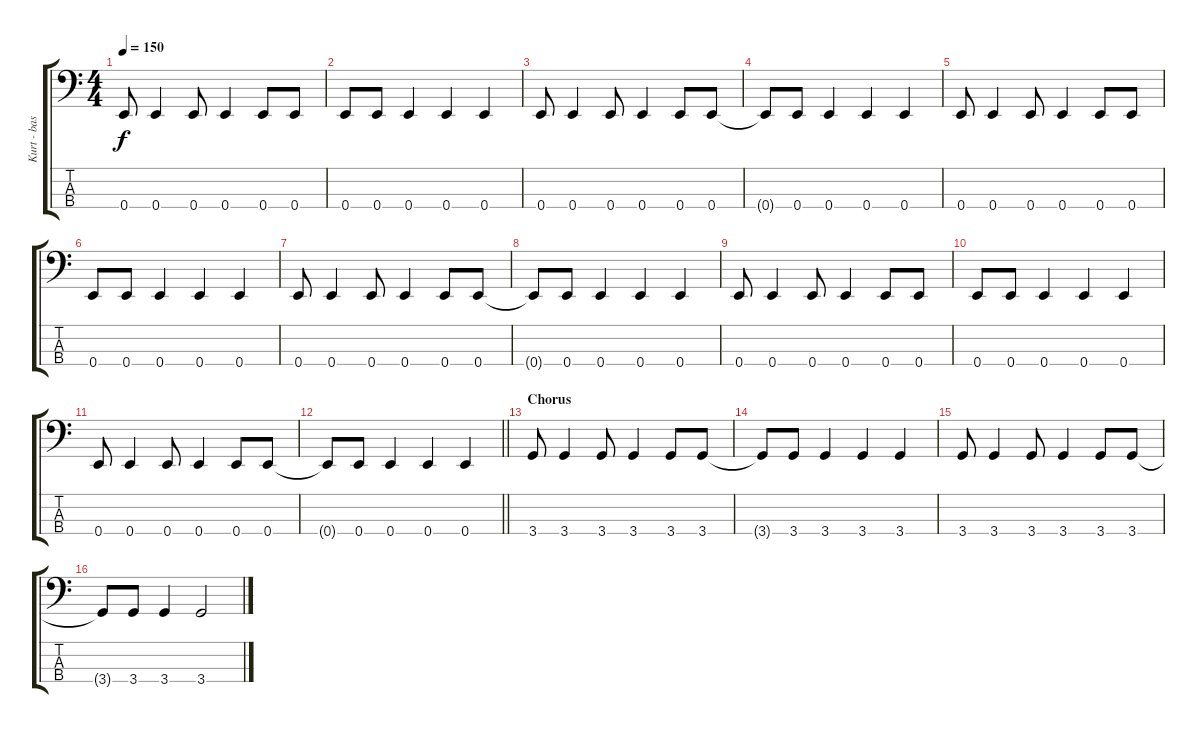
\track ("Kurt - bass" "Kurt - bas") {instrument electricbasspick}
\staff {score tabs}
\tuning (G2 D2 A1 E1) {hide}
\ts (4 4)
\tempo 150
\clef f4
\ks c
0.4.8{dy f} 0.4.4 0.4.8 0.4.4 0.4.8 0.4.8 |
0.4.8 0.4.8 0.4.4 0.4.4 0.4.4 |
0.4.8 0.4.4 0.4.8 0.4.4 0.4.8 0.4.8 |
0.4{t}.8 0.4.8 0.4.4 0.4.4 0.4.4 |
0.4.8 0.4.4 0.4.8 0.4.4 0.4.8 0.4.8 |
0.4.8 0.4.8 0.4.4 0.4.4 0.4.4 |
0.4.8 0.4.4 0.4.8 0.4.4 0.4.8 0.4.8 |
0.4{t}.8 0.4.8 0.4.4 0.4.4 0.4.4 |
0.4.8 0.4.4 0.4.8 0.4.4 0.4.8 0.4.8 |
0.4.8 0.4.8 0.4.4 0.4.4 0.4.4 |
0.4.8 0.4.4 0.4.8 0.4.4 0.4.8 0.4.8 |
\barLineRight lightlight
0.4{t}.8 0.4.8 0.4.4 0.4.4 0.4.4 |
\section ("" "Chorus")
3.4.8 3.4.4 3.4.8 3.4.4 3.4.8 3.4.8 |
3.4{t}.8 3.4.8 3.4.4 3.4.4 3.4.4 |
3.4.8 3.4.4 3.4.8 3.4.4 3.4.8 3.4.8 |
3.4{t}.8 3.4.8 3.4.4 3.4.2
